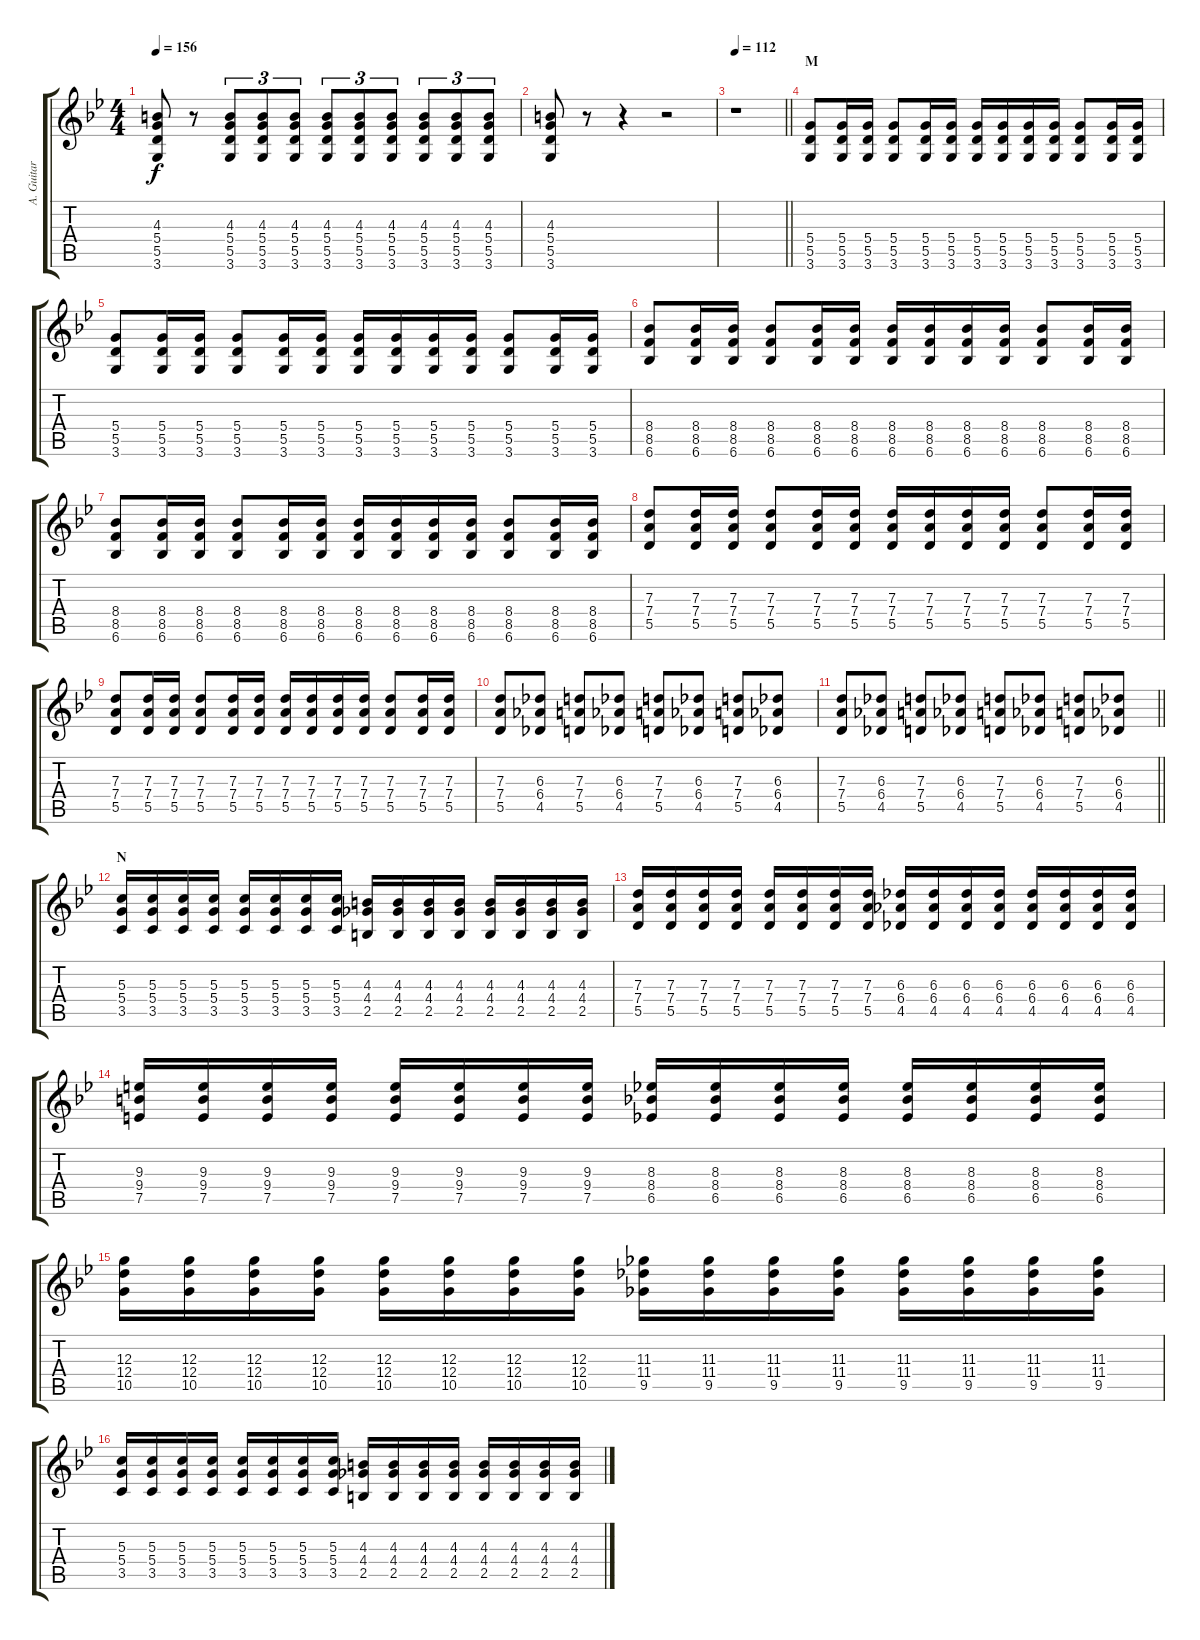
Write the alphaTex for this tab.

\track ("A. Guitar" "A. Guitar") {instrument acousticguitarsteel}
\staff {score tabs}
\tuning (E4 B3 G3 D3 A2 E2) {hide}
\ts (4 4)
\tempo 156
\clef g2
\ks bb
(4.3 5.4 5.5 3.6).8{dy f} r.8 (4.3 5.4 5.5 3.6).8{tu (3 2)} (4.3 5.4 5.5 3.6).8{tu (3 2)} (4.3 5.4 5.5 3.6).8{tu (3 2)} (4.3 5.4 5.5 3.6).8{tu (3 2)} (4.3 5.4 5.5 3.6).8{tu (3 2)} (4.3 5.4 5.5 3.6).8{tu (3 2)} (4.3 5.4 5.5 3.6).8{tu (3 2)} (4.3 5.4 5.5 3.6).8{tu (3 2)} (4.3 5.4 5.5 3.6).8{tu (3 2)} |
(4.3 5.4 5.5 3.6).8 r.8 r.4 r.2 |
\tempo 112
\barLineRight lightlight
r.1 |
\section ("" "M")
(5.4 5.5 3.6).8 (5.4 5.5 3.6).16 (5.4 5.5 3.6).16 (5.4 5.5 3.6).8 (5.4 5.5 3.6).16 (5.4 5.5 3.6).16 (5.4 5.5 3.6).16 (5.4 5.5 3.6).16 (5.4 5.5 3.6).16 (5.4 5.5 3.6).16 (5.4 5.5 3.6).8 (5.4 5.5 3.6).16 (5.4 5.5 3.6).16 |
(5.4 5.5 3.6).8 (5.4 5.5 3.6).16 (5.4 5.5 3.6).16 (5.4 5.5 3.6).8 (5.4 5.5 3.6).16 (5.4 5.5 3.6).16 (5.4 5.5 3.6).16 (5.4 5.5 3.6).16 (5.4 5.5 3.6).16 (5.4 5.5 3.6).16 (5.4 5.5 3.6).8 (5.4 5.5 3.6).16 (5.4 5.5 3.6).16 |
(8.4 8.5 6.6).8 (8.4 8.5 6.6).16 (8.4 8.5 6.6).16 (8.4 8.5 6.6).8 (8.4 8.5 6.6).16 (8.4 8.5 6.6).16 (8.4 8.5 6.6).16 (8.4 8.5 6.6).16 (8.4 8.5 6.6).16 (8.4 8.5 6.6).16 (8.4 8.5 6.6).8 (8.4 8.5 6.6).16 (8.4 8.5 6.6).16 |
(8.4 8.5 6.6).8 (8.4 8.5 6.6).16 (8.4 8.5 6.6).16 (8.4 8.5 6.6).8 (8.4 8.5 6.6).16 (8.4 8.5 6.6).16 (8.4 8.5 6.6).16 (8.4 8.5 6.6).16 (8.4 8.5 6.6).16 (8.4 8.5 6.6).16 (8.4 8.5 6.6).8 (8.4 8.5 6.6).16 (8.4 8.5 6.6).16 |
(7.3 7.4 5.5).8 (7.3 7.4 5.5).16 (7.3 7.4 5.5).16 (7.3 7.4 5.5).8 (7.3 7.4 5.5).16 (7.3 7.4 5.5).16 (7.3 7.4 5.5).16 (7.3 7.4 5.5).16 (7.3 7.4 5.5).16 (7.3 7.4 5.5).16 (7.3 7.4 5.5).8 (7.3 7.4 5.5).16 (7.3 7.4 5.5).16 |
(7.3 7.4 5.5).8 (7.3 7.4 5.5).16 (7.3 7.4 5.5).16 (7.3 7.4 5.5).8 (7.3 7.4 5.5).16 (7.3 7.4 5.5).16 (7.3 7.4 5.5).16 (7.3 7.4 5.5).16 (7.3 7.4 5.5).16 (7.3 7.4 5.5).16 (7.3 7.4 5.5).8 (7.3 7.4 5.5).16 (7.3 7.4 5.5).16 |
(7.3 7.4 5.5).8 (6.3 6.4 4.5).8 (7.3 7.4 5.5).8 (6.3 6.4 4.5).8 (7.3 7.4 5.5).8 (6.3 6.4 4.5).8 (7.3 7.4 5.5).8 (6.3 6.4 4.5).8 |
\barLineRight lightlight
(7.3 7.4 5.5).8 (6.3 6.4 4.5).8 (7.3 7.4 5.5).8 (6.3 6.4 4.5).8 (7.3 7.4 5.5).8 (6.3 6.4 4.5).8 (7.3 7.4 5.5).8 (6.3 6.4 4.5).8 |
\section ("" "N")
(5.3 5.4 3.5).16 (5.3 5.4 3.5).16 (5.3 5.4 3.5).16 (5.3 5.4 3.5).16 (5.3 5.4 3.5).16 (5.3 5.4 3.5).16 (5.3 5.4 3.5).16 (5.3 5.4 3.5).16 (4.3 4.4 2.5).16 (4.3 4.4 2.5).16 (4.3 4.4 2.5).16 (4.3 4.4 2.5).16 (4.3 4.4 2.5).16 (4.3 4.4 2.5).16 (4.3 4.4 2.5).16 (4.3 4.4 2.5).16 |
(7.3 7.4 5.5).16 (7.3 7.4 5.5).16 (7.3 7.4 5.5).16 (7.3 7.4 5.5).16 (7.3 7.4 5.5).16 (7.3 7.4 5.5).16 (7.3 7.4 5.5).16 (7.3 7.4 5.5).16 (6.3 6.4 4.5).16 (6.3 6.4 4.5).16 (6.3 6.4 4.5).16 (6.3 6.4 4.5).16 (6.3 6.4 4.5).16 (6.3 6.4 4.5).16 (6.3 6.4 4.5).16 (6.3 6.4 4.5).16 |
(9.3 9.4 7.5).16 (9.3 9.4 7.5).16 (9.3 9.4 7.5).16 (9.3 9.4 7.5).16 (9.3 9.4 7.5).16 (9.3 9.4 7.5).16 (9.3 9.4 7.5).16 (9.3 9.4 7.5).16 (8.3 8.4 6.5).16 (8.3 8.4 6.5).16 (8.3 8.4 6.5).16 (8.3 8.4 6.5).16 (8.3 8.4 6.5).16 (8.3 8.4 6.5).16 (8.3 8.4 6.5).16 (8.3 8.4 6.5).16 |
(12.3 12.4 10.5).16 (12.3 12.4 10.5).16 (12.3 12.4 10.5).16 (12.3 12.4 10.5).16 (12.3 12.4 10.5).16 (12.3 12.4 10.5).16 (12.3 12.4 10.5).16 (12.3 12.4 10.5).16 (11.3 11.4 9.5).16 (11.3 11.4 9.5).16 (11.3 11.4 9.5).16 (11.3 11.4 9.5).16 (11.3 11.4 9.5).16 (11.3 11.4 9.5).16 (11.3 11.4 9.5).16 (11.3 11.4 9.5).16 |
(5.3 5.4 3.5).16 (5.3 5.4 3.5).16 (5.3 5.4 3.5).16 (5.3 5.4 3.5).16 (5.3 5.4 3.5).16 (5.3 5.4 3.5).16 (5.3 5.4 3.5).16 (5.3 5.4 3.5).16 (4.3 4.4 2.5).16 (4.3 4.4 2.5).16 (4.3 4.4 2.5).16 (4.3 4.4 2.5).16 (4.3 4.4 2.5).16 (4.3 4.4 2.5).16 (4.3 4.4 2.5).16 (4.3 4.4 2.5).16
